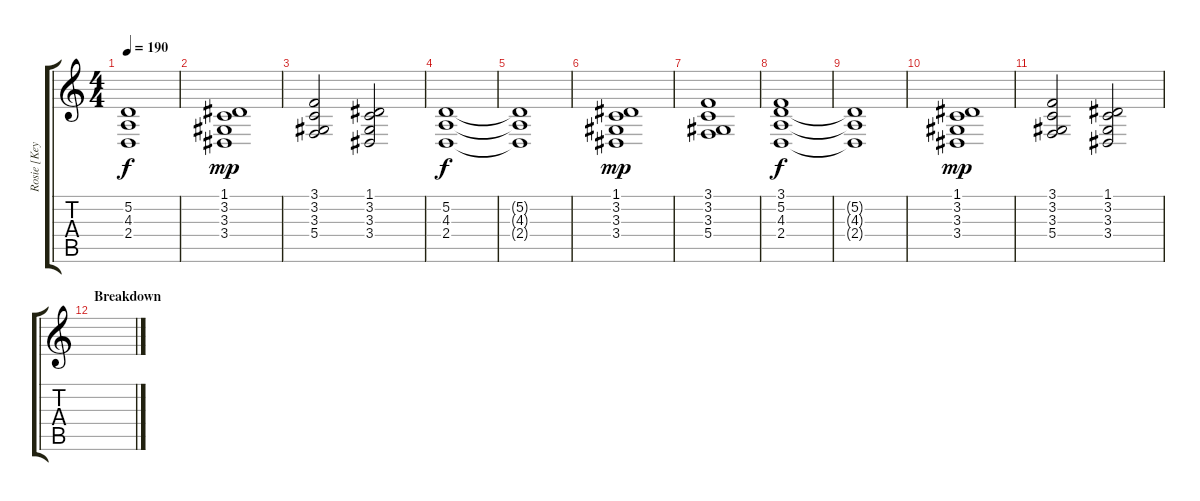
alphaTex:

\track ("Rosie [Keyboard]" "Rosie [Key") {instrument synthstrings1}
\staff {score tabs}
\tuning (D4 A3 F3 C3 G2 D2) {hide}
\ts (4 4)
\tempo 190
\clef g2
\ks c
(5.2{t} 4.3{t} 2.4{t}).1{dy f} |
(1.1 3.2 3.3 3.4).1{dy mp} |
(3.1 3.2 3.3 5.4).2 (1.1 3.2 3.3 3.4).2 |
(5.2 4.3 2.4).1{dy f} |
(5.2{t} 4.3{t} 2.4{t}).1 |
(1.1 3.2 3.3 3.4).1{dy mp} |
(3.1 3.2 3.3 5.4).1 |
(3.1 5.2 4.3 2.4).1{dy f} |
(5.2{t} 4.3{t} 2.4{t}).1 |
(1.1 3.2 3.3 3.4).1{dy mp} |
(3.1 3.2 3.3 5.4).2 (1.1 3.2 3.3 3.4).2 |
\section ("" "Breakdown")
